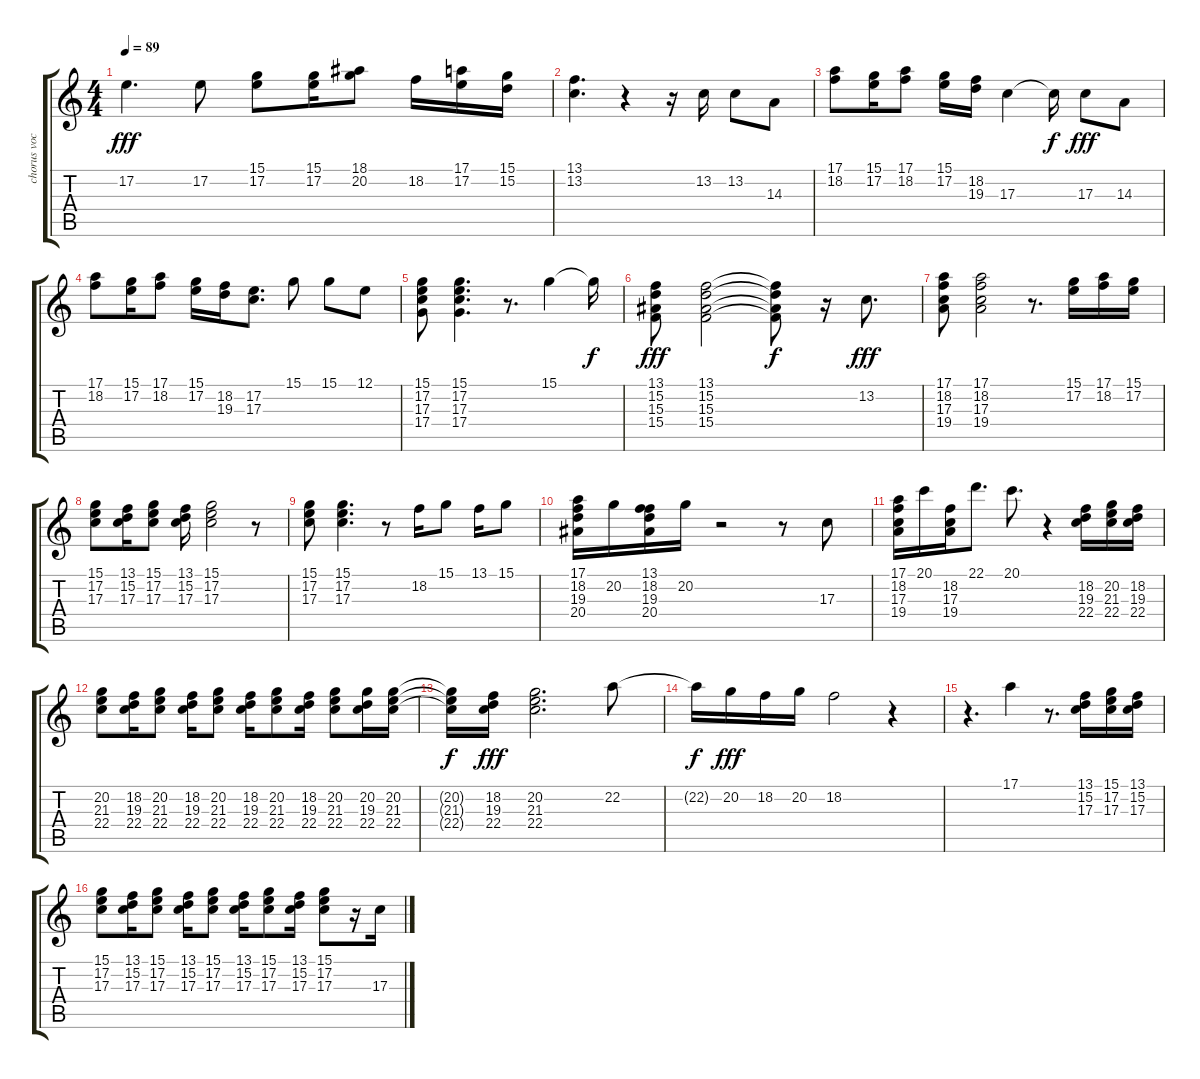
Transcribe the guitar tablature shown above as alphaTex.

\track ("chorus vocals" "chorus voc") {instrument synthvoice}
\staff {score tabs}
\tuning (E4 B3 G3 D3 A2 E2) {hide}
\ts (4 4)
\tempo 89
\clef g2
\ks c
17.2.4{d dy fff} 17.2.8 (15.1 17.2).8 (15.1 17.2).16 (18.1 20.2).8 18.2.16 (17.1 17.2).16 (15.1 15.2).16 |
(13.1 13.2).4{d} r.4 r.16 13.2.16 13.2.8 14.3.8 |
(17.1 18.2).8 (15.1 17.2).16 (17.1 18.2).8 (15.1 17.2).16 (18.2 19.3).16 17.3.4 17.3{t}.16{dy f} 17.3.8{dy fff} 14.3.8 |
(17.1 18.2).8 (15.1 17.2).16 (17.1 18.2).8 (15.1 17.2).16 (18.2 19.3).16 (17.2 17.3).8{d} 15.1.8 15.1.8 12.1.8 |
(15.1 17.2 17.3 17.4).8 (15.1 17.2 17.3 17.4).4{d} r.8{d} 15.1.4 15.1{t}.16{dy f} |
(13.1 15.2 15.3 15.4).8{dy fff} (13.1 15.2 15.3 15.4).2 (13.1{t} 15.2{t} 15.3{t} 15.4{t}).8{dy f} r.16 13.2.8{d dy fff} |
(17.1 18.2 17.3 19.4).8 (17.1 18.2 17.3 19.4).2 r.8{d} (15.1 17.2).16 (17.1 18.2).16 (15.1 17.2).16 |
(15.1 17.2 17.3).8 (13.1 15.2 17.3).16 (15.1 17.2 17.3).8 (13.1 15.2 17.3).16 (15.1 17.2 17.3).2 r.8 |
(15.1 17.2 17.3).8 (15.1 17.2 17.3).4{d} r.8 18.2.16 15.1.8 13.1.16 15.1.8 |
(17.1 18.2 19.3 20.4).16 20.2.16 (13.1 18.2 19.3 20.4).16 20.2.16 r.2 r.8 17.3.8 |
(17.1 18.2 17.3 19.4).16 20.1.16 (18.2 17.3 19.4).16 22.1.8{d} 20.1.8{d} r.4 (18.2 19.3 22.4).16 (20.2 21.3 22.4).16 (18.2 19.3 22.4).16 |
(20.2 21.3 22.4).8 (18.2 19.3 22.4).16 (20.2 21.3 22.4).8 (18.2 19.3 22.4).16 (20.2 21.3 22.4).8 (18.2 19.3 22.4).16 (20.2 21.3 22.4).8 (18.2 19.3 22.4).16 (20.2 21.3 22.4).8 (20.2 19.3 22.4).16 (20.2 21.3 22.4).16 |
(20.2{t} 21.3{t} 22.4{t}).16{dy f} (18.2 19.3 22.4).16{dy fff} (20.2 21.3 22.4).2{d} 22.2.8 |
22.2{t}.16{dy f} 20.2.16{dy fff} 18.2.16 20.2.16 18.2.2 r.4 |
r.4{d} 17.1.4 r.8{d} (13.1 15.2 17.3).16 (15.1 17.2 17.3).16 (13.1 15.2 17.3).16 |
(15.1 17.2 17.3).8 (13.1 15.2 17.3).16 (15.1 17.2 17.3).8 (13.1 15.2 17.3).16 (15.1 17.2 17.3).8 (13.1 15.2 17.3).16 (15.1 17.2 17.3).8 (13.1 15.2 17.3).16 (15.1 17.2 17.3).8 r.16 17.3.16
